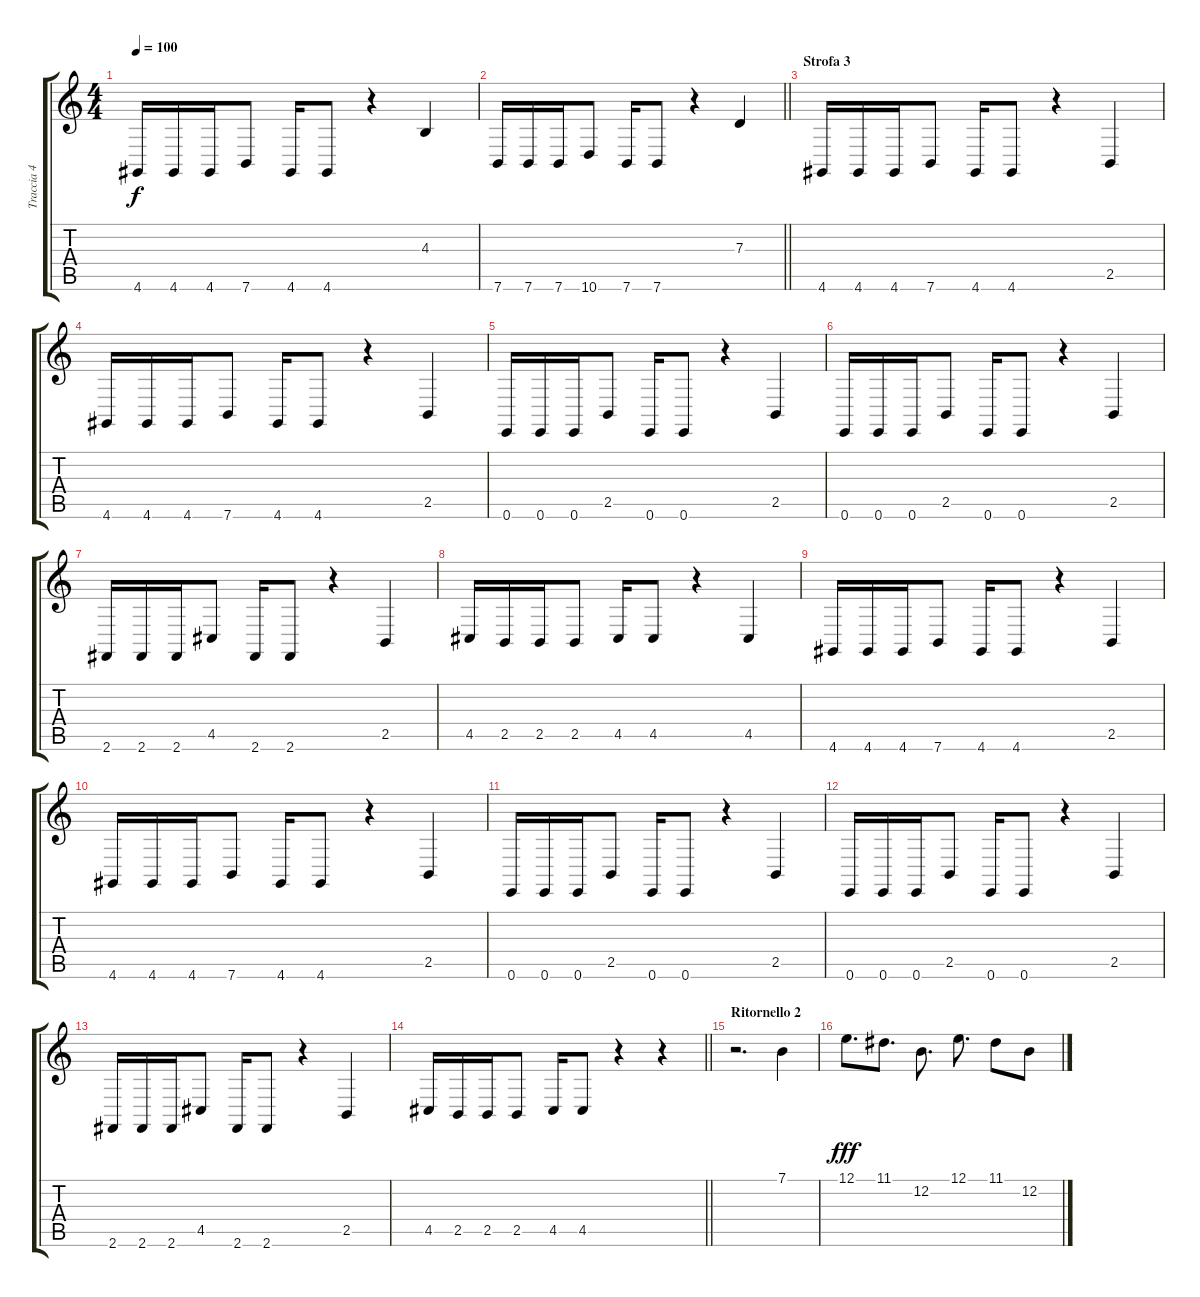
\track ("Traccia 4" "Traccia 4") {instrument lead2sawtooth}
\staff {score tabs}
\tuning (E4 B3 G3 D3 A2 E2) {hide}
\ts (4 4)
\tempo 100
\clef g2
\ks c
4.6.16{dy f instrument lead2sawtooth} 4.6.16 4.6.16 7.6.8 4.6.16 4.6.8 r.4 4.3.4 |
\barLineRight lightlight
7.6.16 7.6.16 7.6.16 10.6.8 7.6.16 7.6.8 r.4 7.3.4 |
\section ("" "Strofa 3")
4.6.16 4.6.16 4.6.16 7.6.8 4.6.16 4.6.8 r.4 2.5.4 |
4.6.16 4.6.16 4.6.16 7.6.8 4.6.16 4.6.8 r.4 2.5.4 |
0.6.16 0.6.16 0.6.16 2.5.8 0.6.16 0.6.8 r.4 2.5.4 |
0.6.16 0.6.16 0.6.16 2.5.8 0.6.16 0.6.8 r.4 2.5.4 |
2.6.16 2.6.16 2.6.16 4.5.8 2.6.16 2.6.8 r.4 2.5.4 |
4.5.16 2.5.16 2.5.16 2.5.8 4.5.16 4.5.8 r.4 4.5.4 |
4.6.16 4.6.16 4.6.16 7.6.8 4.6.16 4.6.8 r.4 2.5.4 |
4.6.16 4.6.16 4.6.16 7.6.8 4.6.16 4.6.8 r.4 2.5.4 |
0.6.16 0.6.16 0.6.16 2.5.8 0.6.16 0.6.8 r.4 2.5.4 |
0.6.16 0.6.16 0.6.16 2.5.8 0.6.16 0.6.8 r.4 2.5.4 |
2.6.16 2.6.16 2.6.16 4.5.8 2.6.16 2.6.8 r.4 2.5.4 |
\barLineRight lightlight
4.5.16 2.5.16 2.5.16 2.5.8 4.5.16 4.5.8 r.4 r.4 |
\section ("" "Ritornello 2")
r.2{d} 7.1.4{instrument guitarharmonics} |
12.1.8{d dy fff volume 16 instrument acousticgrandpiano} 11.1.8{d} 12.2.8{d} 12.1.8{d} 11.1.8 12.2.8
